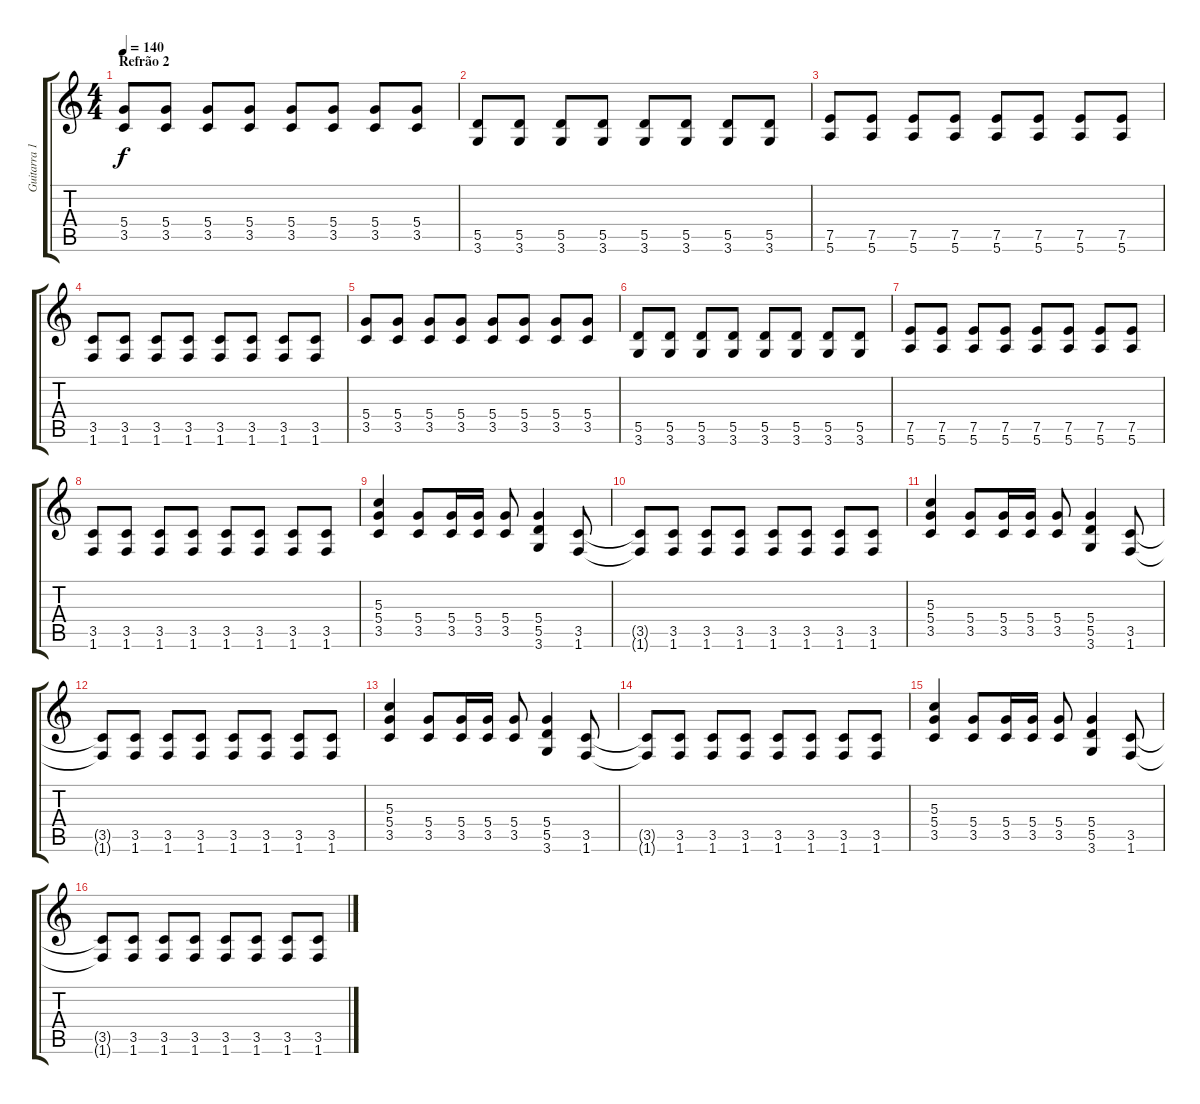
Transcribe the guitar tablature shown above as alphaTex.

\track ("Guitarra 1" "Guitarra 1") {instrument distortionguitar}
\staff {score tabs}
\tuning (E4 B3 G3 D3 A2 E2) {hide}
\ts (4 4)
\section ("" "Refrão 2")
\tempo 140
\clef g2
\ks c
(5.4 3.5).8{dy f} (5.4 3.5).8 (5.4 3.5).8 (5.4 3.5).8 (5.4 3.5).8 (5.4 3.5).8 (5.4 3.5).8 (5.4 3.5).8 |
(5.5 3.6).8 (5.5 3.6).8 (5.5 3.6).8 (5.5 3.6).8 (5.5 3.6).8 (5.5 3.6).8 (5.5 3.6).8 (5.5 3.6).8 |
(7.5 5.6).8 (7.5 5.6).8 (7.5 5.6).8 (7.5 5.6).8 (7.5 5.6).8 (7.5 5.6).8 (7.5 5.6).8 (7.5 5.6).8 |
(3.5 1.6).8 (3.5 1.6).8 (3.5 1.6).8 (3.5 1.6).8 (3.5 1.6).8 (3.5 1.6).8 (3.5 1.6).8 (3.5 1.6).8 |
(5.4 3.5).8 (5.4 3.5).8 (5.4 3.5).8 (5.4 3.5).8 (5.4 3.5).8 (5.4 3.5).8 (5.4 3.5).8 (5.4 3.5).8 |
(5.5 3.6).8 (5.5 3.6).8 (5.5 3.6).8 (5.5 3.6).8 (5.5 3.6).8 (5.5 3.6).8 (5.5 3.6).8 (5.5 3.6).8 |
(7.5 5.6).8 (7.5 5.6).8 (7.5 5.6).8 (7.5 5.6).8 (7.5 5.6).8 (7.5 5.6).8 (7.5 5.6).8 (7.5 5.6).8 |
(3.5 1.6).8 (3.5 1.6).8 (3.5 1.6).8 (3.5 1.6).8 (3.5 1.6).8 (3.5 1.6).8 (3.5 1.6).8 (3.5 1.6).8 |
(5.3 5.4 3.5).4 (5.4 3.5).8 (5.4 3.5).16 (5.4 3.5).16 (5.4 3.5).8 (5.4 5.5 3.6).4 (3.5 1.6).8 |
(3.5{t} 1.6{t}).8 (3.5 1.6).8 (3.5 1.6).8 (3.5 1.6).8 (3.5 1.6).8 (3.5 1.6).8 (3.5 1.6).8 (3.5 1.6).8 |
(5.3 5.4 3.5).4 (5.4 3.5).8 (5.4 3.5).16 (5.4 3.5).16 (5.4 3.5).8 (5.4 5.5 3.6).4 (3.5 1.6).8 |
(3.5{t} 1.6{t}).8 (3.5 1.6).8 (3.5 1.6).8 (3.5 1.6).8 (3.5 1.6).8 (3.5 1.6).8 (3.5 1.6).8 (3.5 1.6).8 |
(5.3 5.4 3.5).4 (5.4 3.5).8 (5.4 3.5).16 (5.4 3.5).16 (5.4 3.5).8 (5.4 5.5 3.6).4 (3.5 1.6).8 |
(3.5{t} 1.6{t}).8 (3.5 1.6).8 (3.5 1.6).8 (3.5 1.6).8 (3.5 1.6).8 (3.5 1.6).8 (3.5 1.6).8 (3.5 1.6).8 |
(5.3 5.4 3.5).4 (5.4 3.5).8 (5.4 3.5).16 (5.4 3.5).16 (5.4 3.5).8 (5.4 5.5 3.6).4 (3.5 1.6).8 |
(3.5{t} 1.6{t}).8 (3.5 1.6).8 (3.5 1.6).8 (3.5 1.6).8 (3.5 1.6).8 (3.5 1.6).8 (3.5 1.6).8 (3.5 1.6).8
